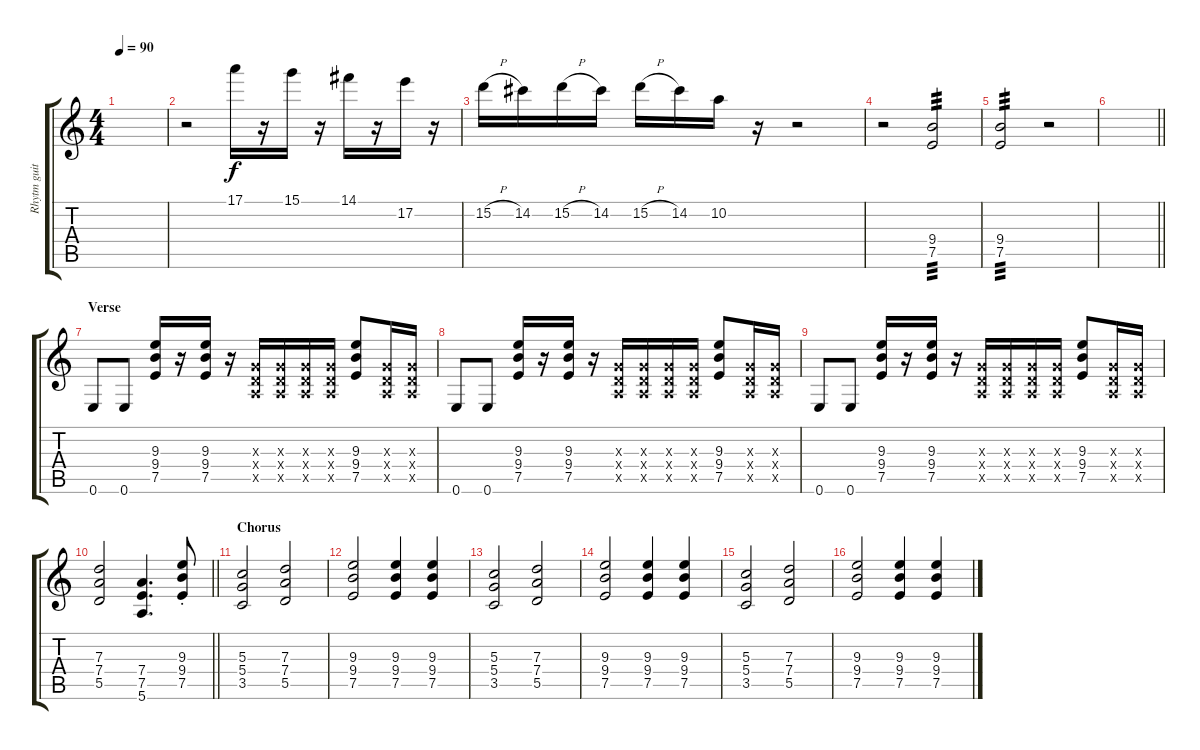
\track ("Rhytm guitar" "Rhytm guit") {instrument distortionguitar}
\staff {score tabs}
\tuning (E4 B3 G3 D3 A2 E2) {hide}
\ts (4 4)
\tempo 90
\clef g2
\ks c
|
r.2 17.1.16 r.16 15.1.16 r.16 14.1.16 r.16 17.2.16 r.16 |
15.2{h}.16 14.2.16 15.2{h}.16 14.2.16 15.2{h}.16 14.2.16 10.2.16 r.16 r.2 |
r.2 (9.4 7.5).2{tp 3} |
(9.4 7.5).2{tp 3} r.2 |
\barLineRight lightlight
|
\section ("" "Verse")
0.6.8 0.6.8 (9.3 9.4 7.5).16 r.16 (9.3 9.4 7.5).16 r.16 (0.3{x} 0.4{x} 0.5{x}).16 (0.3{x} 0.4{x} 0.5{x}).16 (0.3{x} 0.4{x} 0.5{x}).16 (0.3{x} 0.4{x} 0.5{x}).16 (9.3 9.4 7.5).8 (0.3{x} 0.4{x} 0.5{x}).16 (0.3{x} 0.4{x} 0.5{x}).16 |
0.6.8 0.6.8 (9.3 9.4 7.5).16 r.16 (9.3 9.4 7.5).16 r.16 (0.3{x} 0.4{x} 0.5{x}).16 (0.3{x} 0.4{x} 0.5{x}).16 (0.3{x} 0.4{x} 0.5{x}).16 (0.3{x} 0.4{x} 0.5{x}).16 (9.3 9.4 7.5).8 (0.3{x} 0.4{x} 0.5{x}).16 (0.3{x} 0.4{x} 0.5{x}).16 |
0.6.8 0.6.8 (9.3 9.4 7.5).16 r.16 (9.3 9.4 7.5).16 r.16 (0.3{x} 0.4{x} 0.5{x}).16 (0.3{x} 0.4{x} 0.5{x}).16 (0.3{x} 0.4{x} 0.5{x}).16 (0.3{x} 0.4{x} 0.5{x}).16 (9.3 9.4 7.5).8 (0.3{x} 0.4{x} 0.5{x}).16 (0.3{x} 0.4{x} 0.5{x}).16 |
\barLineRight lightlight
(7.3 7.4 5.5).2 (7.4 7.5 5.6).4{d} (9.3{st} 9.4{st} 7.5{st}).8 |
\section ("" "Chorus")
(5.3 5.4 3.5).2 (7.3 7.4 5.5).2 |
(9.3 9.4 7.5).2 (9.3 9.4 7.5).4 (9.3 9.4 7.5).4 |
(5.3 5.4 3.5).2 (7.3 7.4 5.5).2 |
(9.3 9.4 7.5).2 (9.3 9.4 7.5).4 (9.3 9.4 7.5).4 |
(5.3 5.4 3.5).2 (7.3 7.4 5.5).2 |
(9.3 9.4 7.5).2 (9.3 9.4 7.5).4 (9.3 9.4 7.5).4
